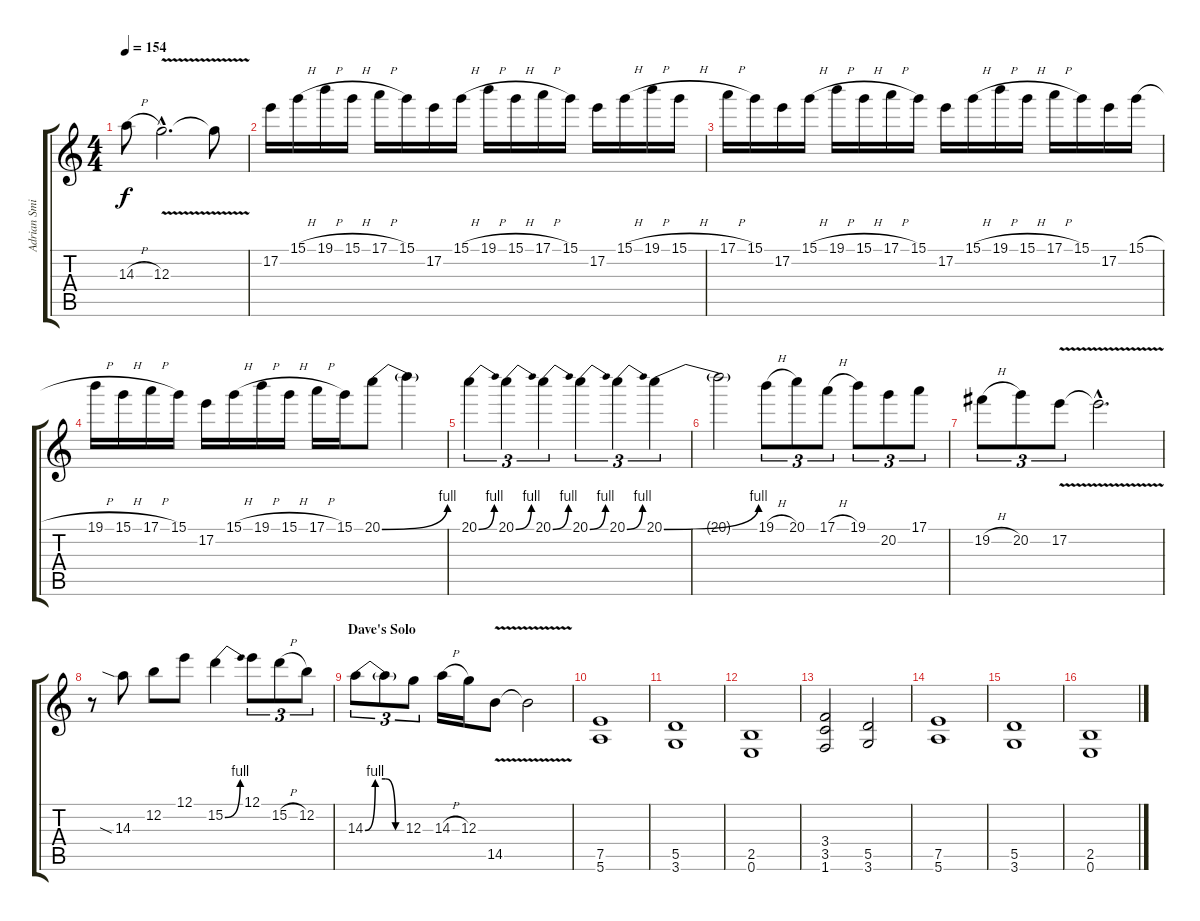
\track ("Adrian Smith's Guitar" "Adrian Smi") {instrument distortionguitar}
\staff {score tabs}
\tuning (E4 B3 G3 D3 A2 E2) {hide}
\ts (4 4)
\tempo 154
\clef g2
\ks c
14.3{h}.8{dy f} 12.3{v hac}.2{d} 12.3{t}.8 |
17.2.16 15.1{h}.16 19.1{h}.16 15.1{h}.16 17.1{h}.16 15.1.16 17.2.16 15.1{h}.16 19.1{h}.16 15.1{h}.16 17.1{h}.16 15.1.16 17.2.16 15.1{h}.16 19.1{h}.16 15.1{h}.16 |
17.1{h}.16 15.1.16 17.2.16 15.1{h}.16 19.1{h}.16 15.1{h}.16 17.1{h}.16 15.1.16 17.2.16 15.1{h}.16 19.1{h}.16 15.1{h}.16 17.1{h}.16 15.1.16 17.2.16 15.1{h}.16 |
19.1{h}.16 15.1{h}.16 17.1{h}.16 15.1.16 17.2.16 15.1{h}.16 19.1{h}.16 15.1{h}.16 17.1{h}.16 15.1.16 20.1{be (bend 0 0 60 4)}.8 20.1{t}.4 |
20.1{be (bend 0 0 60 4)}.4{tu (3 2)} 20.1{be (bend 0 0 60 4)}.4{tu (3 2)} 20.1{be (bend 0 0 60 4)}.4{tu (3 2)} 20.1{be (bend 0 0 60 4)}.4{tu (3 2)} 20.1{be (bend 0 0 60 4)}.4{tu (3 2)} 20.1{be (bend 0 0 60 4)}.4{tu (3 2)} |
20.1{t}.2 19.1{h}.8{tu (3 2)} 20.1.8{tu (3 2)} 17.1{h}.8{tu (3 2)} 19.1.8{tu (3 2)} 20.2.8{tu (3 2)} 17.1.8{tu (3 2)} |
19.2{h}.8{tu (3 2)} 20.2.8{tu (3 2)} 17.2{v}.8{tu (3 2)} 17.2{hac t}.2{d} |
r.8 14.3{sia}.8 12.2.8 12.1.8 15.2{be (bend 0 0 60 4)}.4 12.1.8{tu (3 2)} 15.2{h}.8{tu (3 2)} 12.2.8{tu (3 2)} |
\section ("" "Dave's Solo")
14.3{be (custom 0 0 15 4 30 4 45 0 60 0)}.8{tu (3 2)} 14.3{t}.8{tu (3 2)} 12.3.8{tu (3 2)} 14.3{h}.16 12.3.16 14.5{v}.8 14.5{t}.2 |
(7.5 5.6).1{volume 13 balance 14} |
(5.5 3.6).1 |
(2.5 0.6).1 |
(3.4 3.5 1.6).2 (5.5 3.6).2 |
(7.5 5.6).1 |
(5.5 3.6).1 |
(2.5 0.6).1
